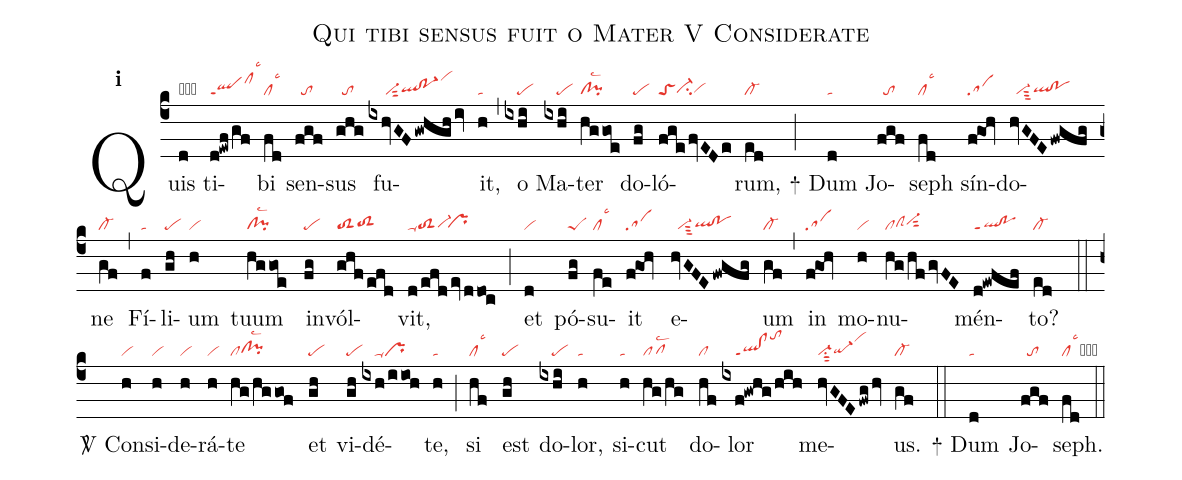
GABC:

name:Qui tibi sensus fuit o Mater V Considerate;
office-part:re;
mode:1;
nabc-lines:1;
%%
initial-style: 1;
name: Quis tibi sensus fuit o Mater;
mode:1;
office-part: Responsorium;
annotation: Resp.;
annotation:i;
nabc-lines:1;
%%
(c4) Quis(d|obta) ti(d!ewf/gf|qlppt1clhklsc3)bi(fd|cllsc3) sen(fgf|//to)sus(ghg|//to) fu(ixhvGF/gwhgh/iv|/////vi-sut2qlhg!po-1hgvihl)it,(h|ta) (,) o(ixhi|////pe) Ma(ixhi|////pe)ter(hggoe|cl!pilsc2) do(fg|pe)ló(fge/fvEDe|toSci-hgvihg)rum,(ed|cl-) (;)
<sp>+</sp> Dum(d|ta) Jo(fgf|//to)seph(fd|cllsc3) sín(f!goh|sa)do(hvGFE/fwgfg|//vi-sut3qlhg!pohg)ne(gf|cl-) (,) Fí(f|ta)li(gh|pe)um(h|vi) t{uu}m(hggoe|cl!pilsc2) in(fg|pe)vól(ghf/efd|toS2toS2hg)vit,(d/efd/ev/ddoc|toS2ppu1vi-hg`prhg) (;) et(d|vi) pó(fg|peS)su(fe|cllsc3)it(f!goh|sa) e(hvGFE/fwgfg|//vi-sut3qlhg!pohg)um(gf|cl-) (,) in(f!goh|sa) mo(h|vi)nu(hg/hf/gvFE|clclShgvi-hhsut2)mén(d!ewfef|ql!poppt1)to?(ed|cl-) (::)

<sp>V/</sp> Con(h|vi)si(h|vi)de(h|vi)rá(h|vi)te(hg/hggof|clclhg!pihglsc2) et(gh|pe) vi(gh|pe)dé(ixh/iioh|////prppu1)te,(h|ta) (;) si(hf|cllsc3) est(gh|pe) do(ixhi|////pe)lor,(h|ta) si(h|ta)cut(hg/hg|pflsc2) do(hf|cl)lor(ixf!gwhg/hih|////ql!clppt1tohm) me(hvGFE/fwg/hv|vi-su1sut2qi-hgvihl)us.(gf|cl-) (::)

<sp>+</sp> Dum(d|ta) Jo(fgf|//to)seph.(fd|cllsc3cb) (::)
